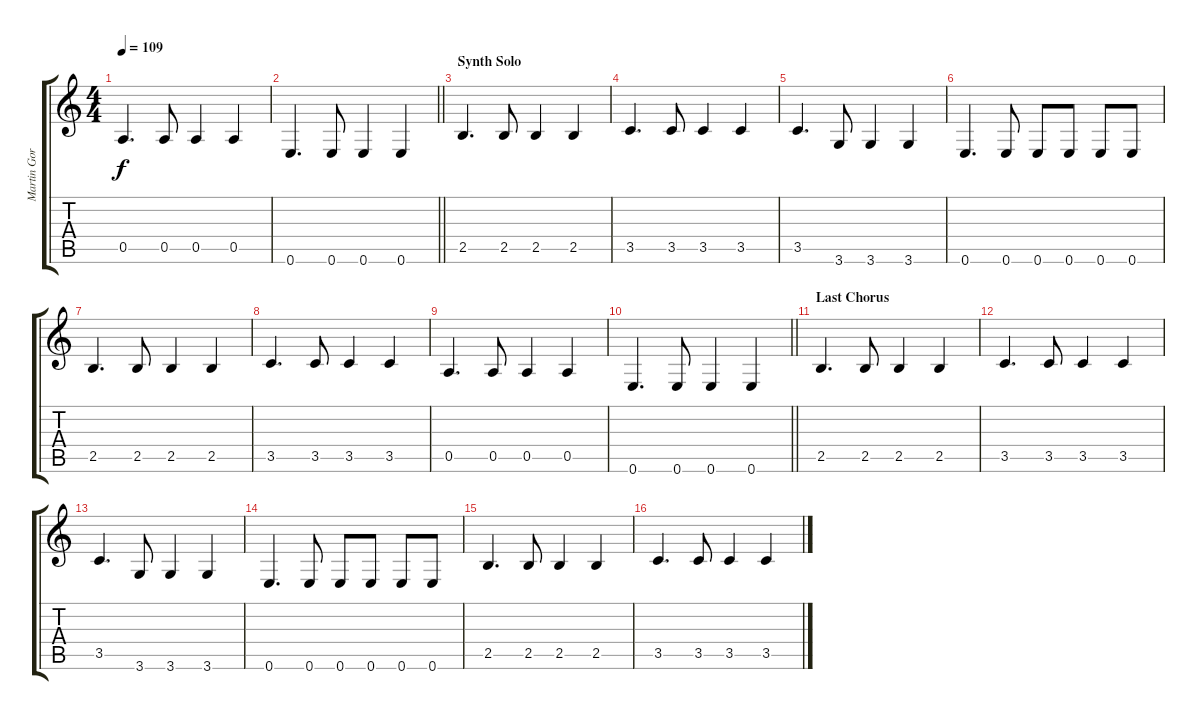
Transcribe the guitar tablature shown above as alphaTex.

\track ("Martin Gore - Rythm Guitar I" "Martin Gor") {instrument acousticguitarsteel}
\staff {score tabs}
\tuning (E4 B3 G3 D3 A2 E2) {hide}
\ts (4 4)
\tempo 109
\clef g2
\ks c
0.5.4{d dy f} 0.5.8 0.5.4 0.5.4 |
\barLineRight lightlight
0.6.4{d} 0.6.8 0.6.4 0.6.4 |
\section ("" "Synth Solo")
2.5.4{d} 2.5.8 2.5.4 2.5.4 |
3.5.4{d} 3.5.8 3.5.4 3.5.4 |
3.5.4{d} 3.6.8 3.6.4 3.6.4 |
0.6.4{d} 0.6.8 0.6.8 0.6.8 0.6.8 0.6.8 |
2.5.4{d} 2.5.8 2.5.4 2.5.4 |
3.5.4{d} 3.5.8 3.5.4 3.5.4 |
0.5.4{d} 0.5.8 0.5.4 0.5.4 |
\barLineRight lightlight
0.6.4{d} 0.6.8 0.6.4 0.6.4 |
\section ("" "Last Chorus")
2.5.4{d} 2.5.8 2.5.4 2.5.4 |
3.5.4{d} 3.5.8 3.5.4 3.5.4 |
3.5.4{d} 3.6.8 3.6.4 3.6.4 |
0.6.4{d} 0.6.8 0.6.8 0.6.8 0.6.8 0.6.8 |
2.5.4{d} 2.5.8 2.5.4 2.5.4 |
3.5.4{d} 3.5.8 3.5.4 3.5.4
